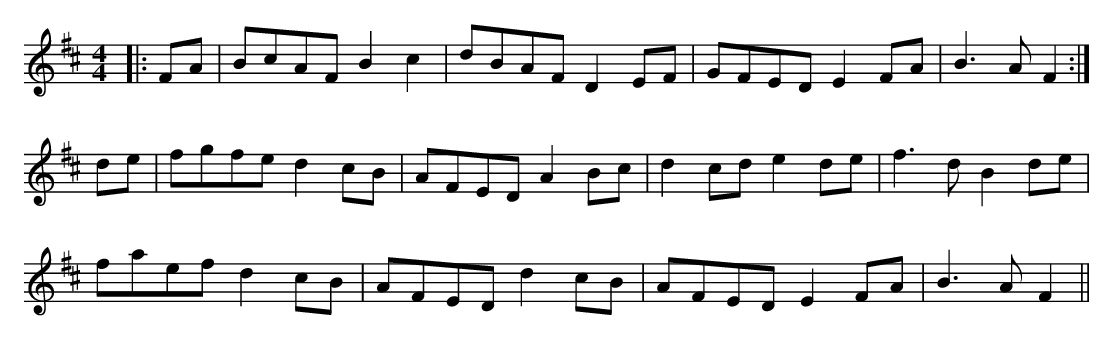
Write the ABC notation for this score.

X:1
M:4/4
K:Bmin
|:FA|BcAF B2 c2|dBAF D2 EF|GFED E2 FA|B3 A F2:|
de|fgfe d2 cB|AFED A2 Bc|d2 cd e2 de|f3 d B2 de|
faef d2 cB|AFED d2 cB|AFED E2 FA|B3 A F2||
